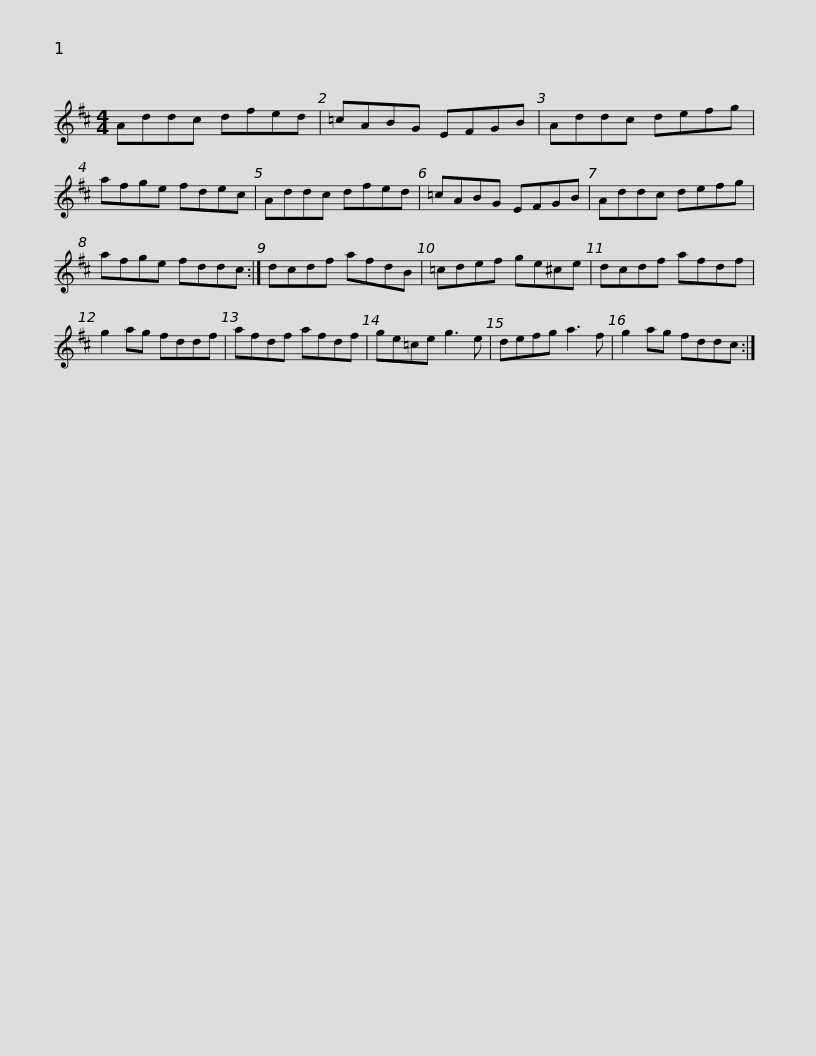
X:1
L:1/8
M:4/4
I:linebreak $
K:D
V:1 treble
V:1
 Addc dfed | =cABG EFGB | Addc defg | afge fdec | Addc dfed |$ %5
 =cABG EFGB | Addc defg | afge fddc :| dcdf afdB | =cdef ge^ce |$ %10
 dcdf afdf | g2 ag fddf | afdf afdf | ge=ce g3 e | defg a3 f | %15
 g2 ag fddc :| %16
